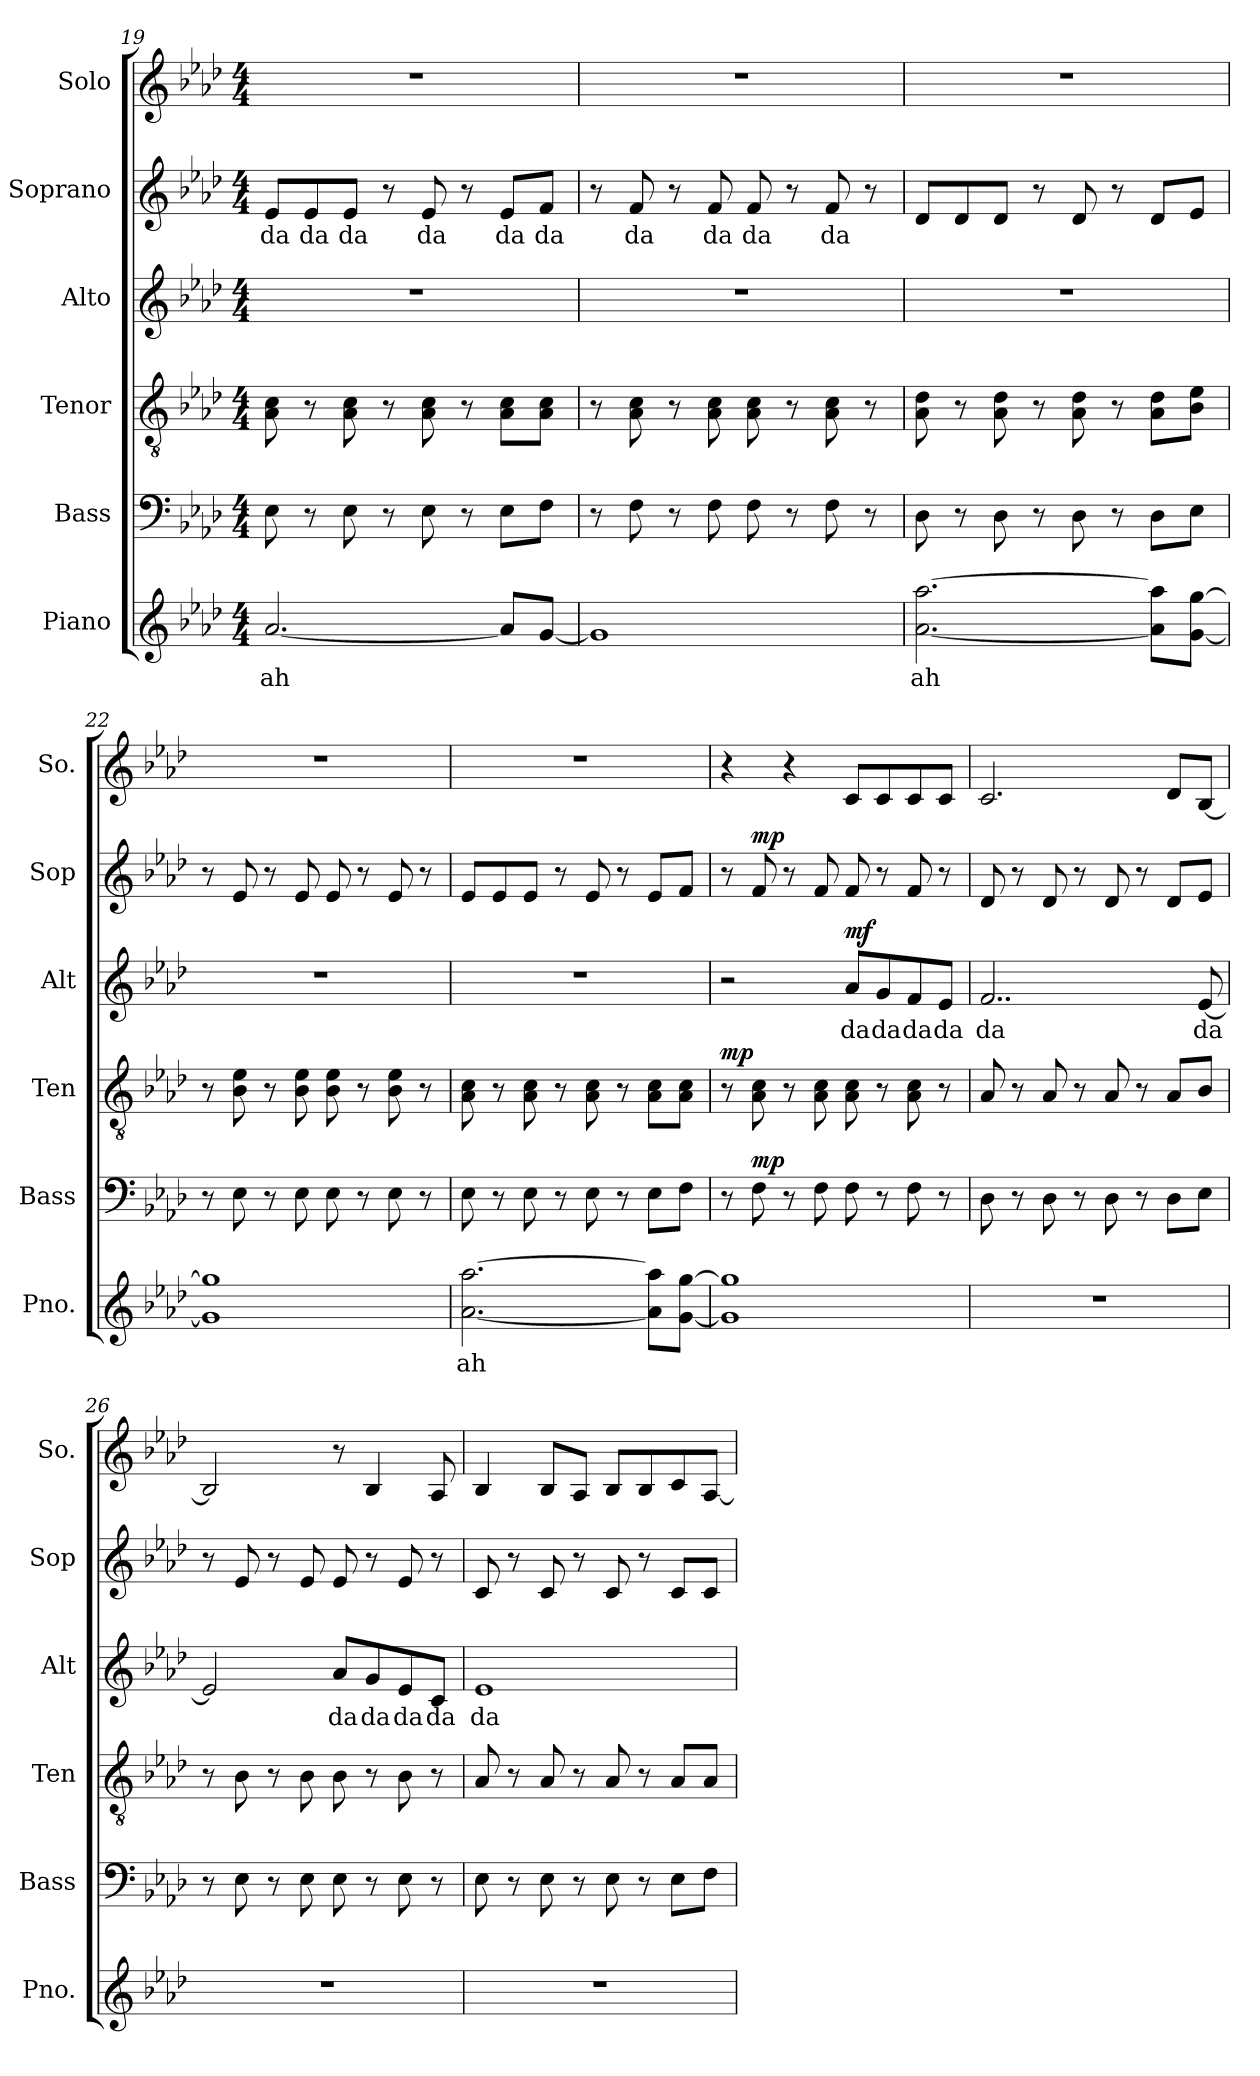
**kern	**text	**kern	**dynam	**kern	**dynam	**kern	**text	**dynam	**kern	**text	**dynam	**kern
*part6	*part6	*part5	*part5	*part4	*part4	*part3	*part3	*part3	*part2	*part2	*part2	*part1
*staff6	*staff6	*staff5	*staff5	*staff4	*staff4	*staff3	*staff3	*staff3	*staff2	*staff2	*staff2	*staff1
*I"Piano	*	*I"Bass	*	*I"Tenor	*	*I"Alto	*	*	*I"Soprano	*	*	*I"Solo
*I'Pno.	*	*I'Bass	*	*I'Ten	*	*I'Alt	*	*	*I'Sop	*	*	*I'So.
*clefG2	*	*clefF4	*	*clefGv2	*	*clefG2	*	*	*clefG2	*	*	*clefG2
*k[b-e-a-d-]	*	*k[b-e-a-d-]	*	*k[b-e-a-d-]	*	*k[b-e-a-d-]	*	*	*k[b-e-a-d-]	*	*	*k[b-e-a-d-]
*M4/4	*	*M4/4	*	*M4/4	*	*M4/4	*	*	*M4/4	*	*	*M4/4
=19	=19	=19	=19	=19	=19	=19	=19	=19	=19	=19	=19	=19
!	!LO:LY:b	!	!	!	!	!	!	!	!	!LO:LY:b	!	!
[2.a-/	ah	8E-\	.	8A-\ 8c\	.	1r	.	.	8e-/L	da	.	1r
!	!	!	!	!	!	!	!	!	!	!LO:LY:b	!	!
.	.	8r	.	8r	.	.	.	.	8e-/	da	.	.
!	!	!	!	!	!	!	!	!	!	!LO:LY:b	!	!
.	.	8E-\	.	8A-\ 8c\	.	.	.	.	8e-/J	da	.	.
.	.	8r	.	8r	.	.	.	.	8r	.	.	.
!	!	!	!	!	!	!	!	!	!	!LO:LY:b	!	!
.	.	8E-\	.	8A-\ 8c\	.	.	.	.	8e-/	da	.	.
.	.	8r	.	8r	.	.	.	.	8r	.	.	.
!	!	!	!	!	!	!	!	!	!	!LO:LY:b	!	!
8a-/L]	.	8E-\L	.	8A-\ 8c\L	.	.	.	.	8e-/L	da	.	.
!	!	!	!	!	!	!	!	!	!	!LO:LY:b	!	!
[8g/J	.	8F\J	.	8A-\ 8c\J	.	.	.	.	8f/J	da	.	.
=20	=20	=20	=20	=20	=20	=20	=20	=20	=20	=20	=20	=20
1g]	.	8r	.	8r	.	1r	.	.	8r	.	.	1r
!	!	!	!	!	!	!	!	!	!	!LO:LY:b	!	!
.	.	8F\	.	8A-\ 8c\	.	.	.	.	8f/	da	.	.
.	.	8r	.	8r	.	.	.	.	8r	.	.	.
!	!	!	!	!	!	!	!	!	!	!LO:LY:b	!	!
.	.	8F\	.	8A-\ 8c\	.	.	.	.	8f/	da	.	.
!	!	!	!	!	!	!	!	!	!	!LO:LY:b	!	!
.	.	8F\	.	8A-\ 8c\	.	.	.	.	8f/	da	.	.
.	.	8r	.	8r	.	.	.	.	8r	.	.	.
!	!	!	!	!	!	!	!	!	!	!LO:LY:b	!	!
.	.	8F\	.	8A-\ 8c\	.	.	.	.	8f/	da	.	.
.	.	8r	.	8r	.	.	.	.	8r	.	.	.
=21	=21	=21	=21	=21	=21	=21	=21	=21	=21	=21	=21	=21
!	!LO:LY:b	!	!	!	!	!	!	!	!	!	!	!
[2.a-\ [2.aa-\	ah	8D-\	.	8A-\ 8d-\	.	1r	.	.	8d-/L	.	.	1r
.	.	8r	.	8r	.	.	.	.	8d-/	.	.	.
.	.	8D-\	.	8A-\ 8d-\	.	.	.	.	8d-/J	.	.	.
.	.	8r	.	8r	.	.	.	.	8r	.	.	.
.	.	8D-\	.	8A-\ 8d-\	.	.	.	.	8d-/	.	.	.
.	.	8r	.	8r	.	.	.	.	8r	.	.	.
8a-\] 8aa-\]L	.	8D-\L	.	8A-\ 8d-\L	.	.	.	.	8d-/L	.	.	.
[8g\ [8gg\J	.	8E-\J	.	8B-\ 8e-\J	.	.	.	.	8e-/J	.	.	.
=22	=22	=22	=22	=22	=22	=22	=22	=22	=22	=22	=22	=22
1g] 1gg]	.	8r	.	8r	.	1r	.	.	8r	.	.	1r
.	.	8E-\	.	8B-\ 8e-\	.	.	.	.	8e-/	.	.	.
.	.	8r	.	8r	.	.	.	.	8r	.	.	.
.	.	8E-\	.	8B-\ 8e-\	.	.	.	.	8e-/	.	.	.
.	.	8E-\	.	8B-\ 8e-\	.	.	.	.	8e-/	.	.	.
.	.	8r	.	8r	.	.	.	.	8r	.	.	.
.	.	8E-\	.	8B-\ 8e-\	.	.	.	.	8e-/	.	.	.
.	.	8r	.	8r	.	.	.	.	8r	.	.	.
!!LO:PB:g=z
=23	=23	=23	=23	=23	=23	=23	=23	=23	=23	=23	=23	=23
!	!LO:LY:b	!	!	!	!	!	!	!	!	!	!	!
[2.a-\ [2.aa-\	ah	8E-\	.	8A-\ 8c\	.	1r	.	.	8e-/L	.	.	1r
.	.	8r	.	8r	.	.	.	.	8e-/	.	.	.
.	.	8E-\	.	8A-\ 8c\	.	.	.	.	8e-/J	.	.	.
.	.	8r	.	8r	.	.	.	.	8r	.	.	.
.	.	8E-\	.	8A-\ 8c\	.	.	.	.	8e-/	.	.	.
.	.	8r	.	8r	.	.	.	.	8r	.	.	.
8a-\] 8aa-\]L	.	8E-\L	.	8A-\ 8c\L	.	.	.	.	8e-/L	.	.	.
[8g\ [8gg\J	.	8F\J	.	8A-\ 8c\J	.	.	.	.	8f/J	.	.	.
=24	=24	=24	=24	=24	=24	=24	=24	=24	=24	=24	=24	=24
!	!	!	!	!	!LO:DY:a	!	!	!	!	!	!	!
1g] 1gg]	.	8r	.	8r	mp	2r	.	.	8r	.	.	4r
!	!	!	!LO:DY:a	!	!	!	!	!	!	!	!LO:DY:a	!
.	.	8F\	mp	8A-\ 8c\	.	.	.	.	8f/	.	mp	.
.	.	8r	.	8r	.	.	.	.	8r	.	.	4r
.	.	8F\	.	8A-\ 8c\	.	.	.	.	8f/	.	.	.
!	!	!	!	!	!	!	!LO:LY:b	!LO:DY:a	!	!	!	!
.	.	8F\	.	8A-\ 8c\	.	8a-/L	da	mf	8f/	.	.	8c/L
!	!	!	!	!	!	!	!LO:LY:b	!	!	!	!	!
.	.	8r	.	8r	.	8g/	da	.	8r	.	.	8c/
!	!	!	!	!	!	!	!LO:LY:b	!	!	!	!	!
.	.	8F\	.	8A-\ 8c\	.	8f/	da	.	8f/	.	.	8c/
!	!	!	!	!	!	!	!LO:LY:b	!	!	!	!	!
.	.	8r	.	8r	.	8e-/J	da	.	8r	.	.	8c/J
=25	=25	=25	=25	=25	=25	=25	=25	=25	=25	=25	=25	=25
!	!	!	!	!	!	!	!LO:LY:b	!	!	!	!	!
1r	.	8D-\	.	8A-/	.	2..f/	da	.	8d-/	.	.	2.c/
.	.	8r	.	8r	.	.	.	.	8r	.	.	.
.	.	8D-\	.	8A-/	.	.	.	.	8d-/	.	.	.
.	.	8r	.	8r	.	.	.	.	8r	.	.	.
.	.	8D-\	.	8A-/	.	.	.	.	8d-/	.	.	.
.	.	8r	.	8r	.	.	.	.	8r	.	.	.
.	.	8D-\L	.	8A-/L	.	.	.	.	8d-/L	.	.	8d-/L
!	!	!	!	!	!	!	!LO:LY:b	!	!	!	!	!
.	.	8E-\J	.	8B-/J	.	[8e-/	da	.	8e-/J	.	.	[8B-/J
=26	=26	=26	=26	=26	=26	=26	=26	=26	=26	=26	=26	=26
1r	.	8r	.	8r	.	2e-/]	.	.	8r	.	.	2B-/]
.	.	8E-\	.	8B-\	.	.	.	.	8e-/	.	.	.
.	.	8r	.	8r	.	.	.	.	8r	.	.	.
.	.	8E-\	.	8B-\	.	.	.	.	8e-/	.	.	.
!	!	!	!	!	!	!	!LO:LY:b	!	!	!	!	!
.	.	8E-\	.	8B-\	.	8a-/L	da	.	8e-/	.	.	8r
!	!	!	!	!	!	!	!LO:LY:b	!	!	!	!	!
.	.	8r	.	8r	.	8g/	da	.	8r	.	.	4B-/
!	!	!	!	!	!	!	!LO:LY:b	!	!	!	!	!
.	.	8E-\	.	8B-\	.	8e-/	da	.	8e-/	.	.	.
!	!	!	!	!	!	!	!LO:LY:b	!	!	!	!	!
.	.	8r	.	8r	.	8c/J	da	.	8r	.	.	8A-/
!!LO:LB:g=z
=27	=27	=27	=27	=27	=27	=27	=27	=27	=27	=27	=27	=27
!	!	!	!	!	!	!	!LO:LY:b	!	!	!	!	!
1r	.	8E-\	.	8A-/	.	1e-	da	.	8c/	.	.	4B-/
.	.	8r	.	8r	.	.	.	.	8r	.	.	.
.	.	8E-\	.	8A-/	.	.	.	.	8c/	.	.	8B-/L
.	.	8r	.	8r	.	.	.	.	8r	.	.	8A-/J
.	.	8E-\	.	8A-/	.	.	.	.	8c/	.	.	8B-/L
.	.	8r	.	8r	.	.	.	.	8r	.	.	8B-/
.	.	8E-\L	.	8A-/L	.	.	.	.	8c/L	.	.	8c/
.	.	8F\J	.	8A-/J	.	.	.	.	8c/J	.	.	[8A-/J
=	=	=	=	=	=	=	=	=	=	=	=	=
*-	*-	*-	*-	*-	*-	*-	*-	*-	*-	*-	*-	*-
